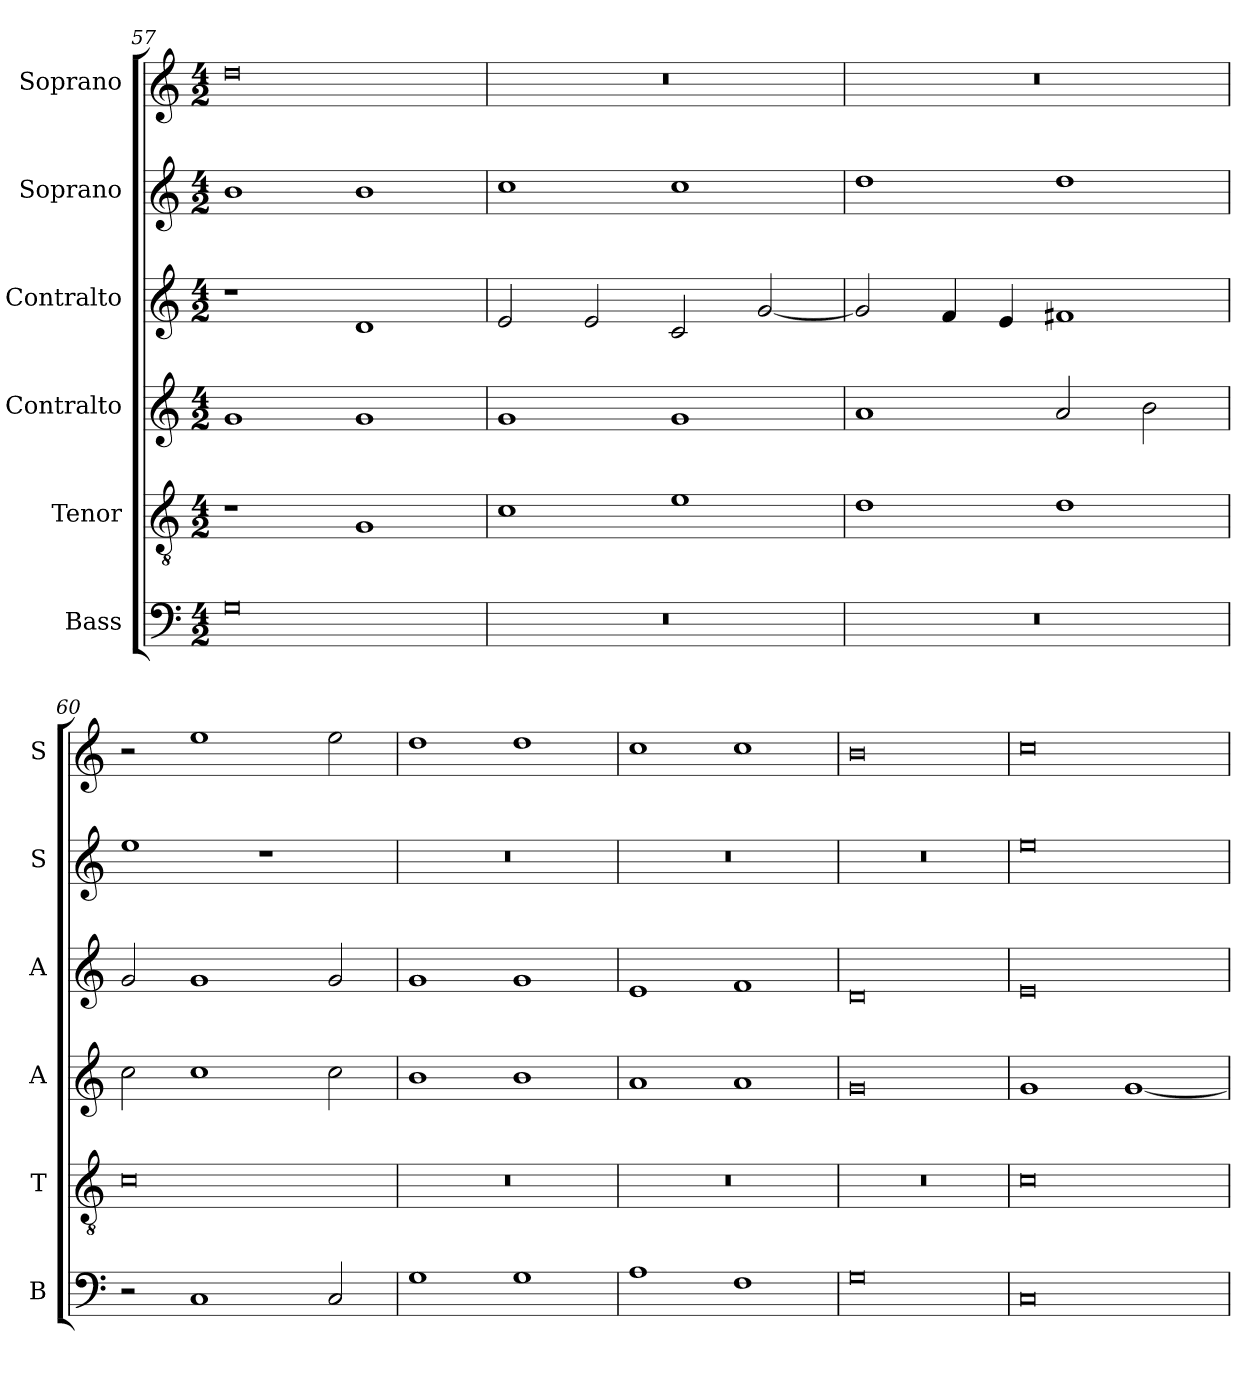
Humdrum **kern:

**kern	**kern	**kern	**kern	**kern	**kern
*part6	*part5	*part4	*part3	*part2	*part1
*staff6	*staff5	*staff4	*staff3	*staff2	*staff1
*I"Bass	*I"Tenor	*I"Contralto	*I"Contralto	*I"Soprano	*I"Soprano
*I'B	*I'T	*I'A	*I'A	*I'S	*I'S
*clefF4	*clefGv2	*clefG2	*clefG2	*clefG2	*clefG2
*k[]	*k[]	*k[]	*k[]	*k[]	*k[]
*C:ion	*C:ion	*C:ion	*C:ion	*C:ion	*C:ion
*M4/2	*M4/2	*M4/2	*M4/2	*M4/2	*M4/2
=57	=57	=57	=57	=57	=57
0G	1r	1g	1r	1b	0dd
.	1G	1g	1d	1b	.
=58	=58	=58	=58	=58	=58
0r	1c	1g	2e	1cc	0r
.	.	.	2e	.	.
.	1e	1g	2c	1cc	.
.	.	.	[2g	.	.
=59	=59	=59	=59	=59	=59
0r	1d	1a	2g]	1dd	0r
.	.	.	4f	.	.
.	.	.	4e	.	.
.	1d	2a	1f#X	1dd	.
.	.	2b	.	.	.
=60	=60	=60	=60	=60	=60
2r	0c	2cc	2g	1ee	2r
1C	.	1cc	1g	.	1ee
.	.	.	.	1r	.
2C	.	2cc	2g	.	2ee
=61	=61	=61	=61	=61	=61
1G	0r	1b	1g	0r	1dd
1G	.	1b	1g	.	1dd
=62	=62	=62	=62	=62	=62
1A	0r	1a	1e	0r	1cc
1F	.	1a	1f	.	1cc
=63	=63	=63	=63	=63	=63
0G	0r	0g	0d	0r	0b
=64	=64	=64	=64	=64	=64
0C	0c	1g	0e	0ee	0cc
.	.	[1g	.	.	.
=	=	=	=	=	=
*-	*-	*-	*-	*-	*-
